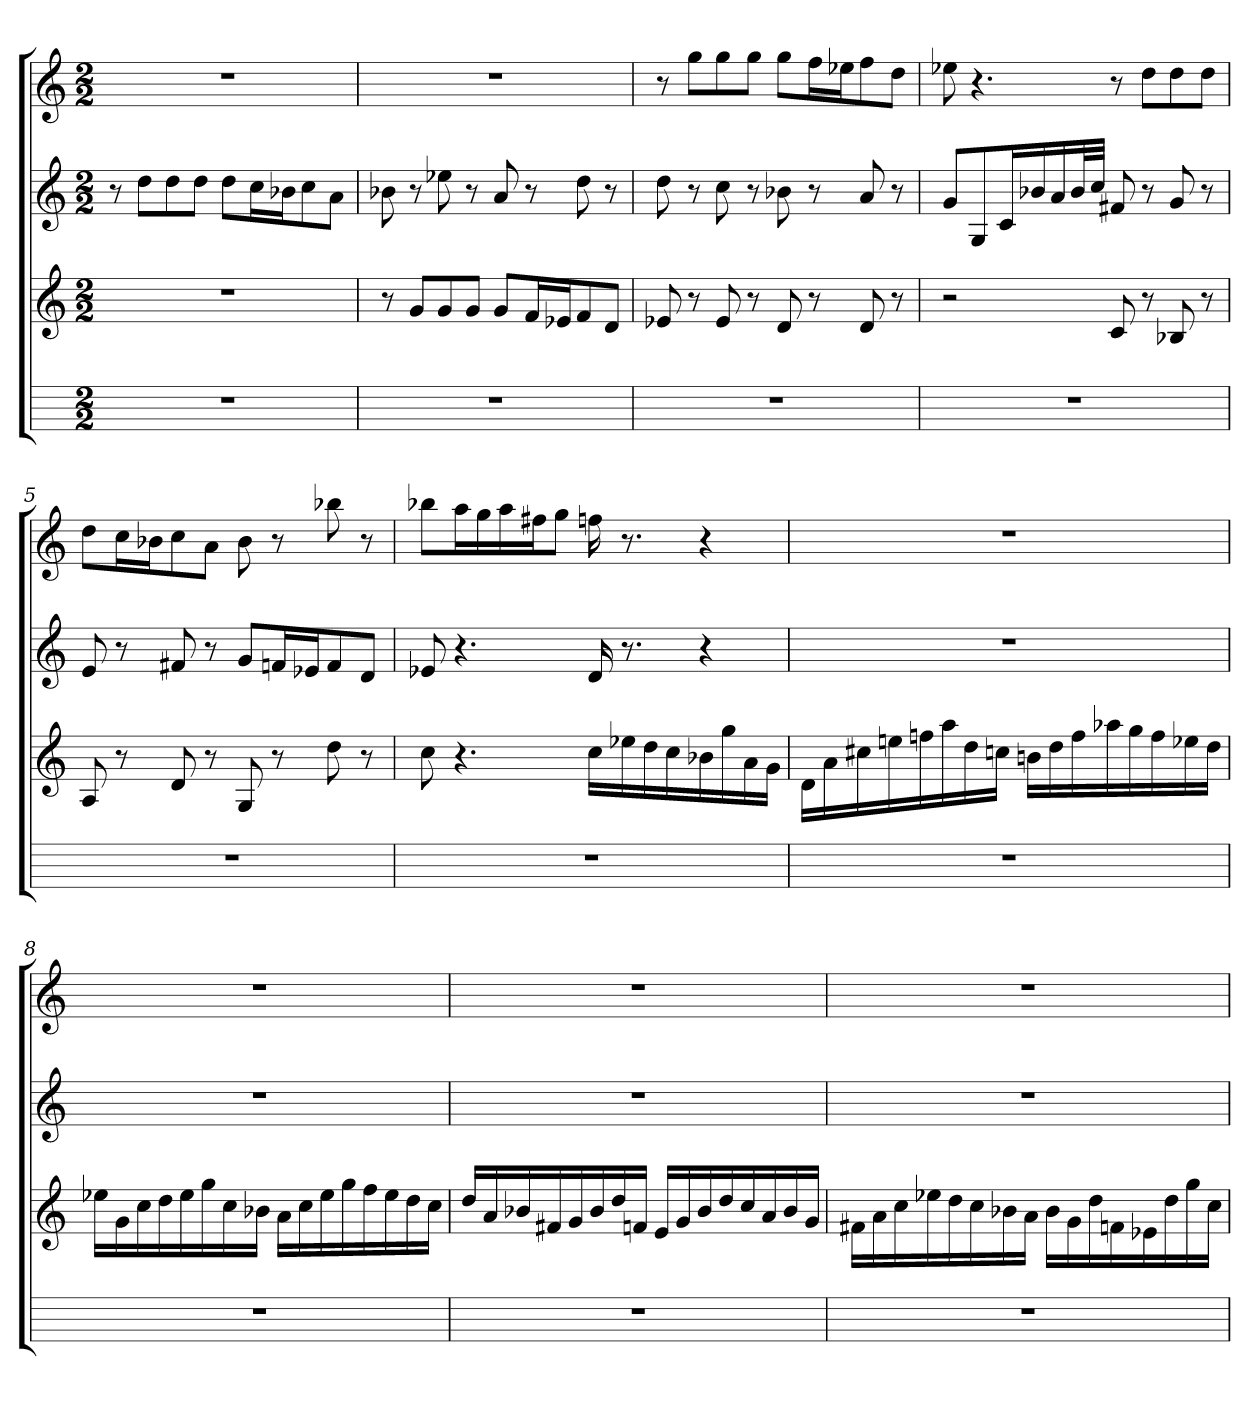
**kern	**kern	**kern	**kern
*part4	*part3	*part2	*part1
*staff4	*staff3	*staff2	*staff1
*M2/2	*M2/2	*M2/2	*M2/2
=1	=1	=1	=1
1r	1r	8r	1r
.	.	8ddL	.
.	.	8dd	.
.	.	8ddJ	.
.	.	8ddL	.
.	.	16ccL	.
.	.	16b-XJ	.
.	.	8cc	.
.	.	8aJ	.
=2	=2	=2	=2
1r	8r	8b-X	1r
.	8gL	8r	.
.	8g	8ee-X	.
.	8gJ	8r	.
.	8gL	8a	.
.	16fL	8r	.
.	16e-XJ	.	.
.	8f	8dd	.
.	8dJ	8r	.
=3	=3	=3	=3
1r	8e-X	8dd	8r
.	8r	8r	8ggL
.	8e-	8cc	8gg
.	8r	8r	8ggJ
.	8d	8b-X	8ggL
.	8r	8r	16ffL
.	.	.	16ee-XJ
.	8d	8a	8ff
.	8r	8r	8ddJ
=4	=4	=4	=4
1r	2r	8gL	8ee-X
.	.	8G	4.r
.	.	16cL	.
.	.	16b-X	.
.	.	16a	.
.	.	32b-L	.
.	.	32ccJJJ	.
.	8c	8f#X	8r
.	8r	8r	8ddL
.	8B-X	8g	8dd
.	8r	8r	8ddJ
=5	=5	=5	=5
1r	8A	8e	8ddL
.	8r	8r	16ccL
.	.	.	16b-XJ
.	8d	8f#X	8cc
.	8r	8r	8aJ
.	8G	8gL	8b-
.	8r	16fnL	8r
.	.	16e-XJ	.
.	8dd	8f	8bb-X
.	8r	8dJ	8r
=6	=6	=6	=6
1r	8cc	8e-X	8bb-XL
.	4.r	4.r	16aaL
.	.	.	16gg
.	.	.	16aa
.	.	.	16ff#XJ
.	.	.	8ggJ
.	16ccLL	16d	16ffn
.	16ee-X	8.r	8.r
.	16dd	.	.
.	16cc	.	.
.	16b-X	4r	4r
.	16gg	.	.
.	16a	.	.
.	16gJJ	.	.
=7	=7	=7	=7
1r	16dLL	1r	1r
.	16a	.	.
.	16cc#X	.	.
.	16een	.	.
.	16ffn	.	.
.	16aa	.	.
.	16dd	.	.
.	16ccnJJ	.	.
.	16bnLL	.	.
.	16dd	.	.
.	16ff	.	.
.	16aa-X	.	.
.	16gg	.	.
.	16ff	.	.
.	16ee-X	.	.
.	16ddJJ	.	.
=8	=8	=8	=8
1r	16ee-XLL	1r	1r
.	16g	.	.
.	16cc	.	.
.	16dd	.	.
.	16ee-	.	.
.	16gg	.	.
.	16cc	.	.
.	16b-XJJ	.	.
.	16aLL	.	.
.	16cc	.	.
.	16ee-	.	.
.	16gg	.	.
.	16ff	.	.
.	16ee-	.	.
.	16dd	.	.
.	16ccJJ	.	.
=9	=9	=9	=9
1r	16ddLL	1r	1r
.	16a	.	.
.	16b-X	.	.
.	16f#X	.	.
.	16g	.	.
.	16b-	.	.
.	16dd	.	.
.	16fnJJ	.	.
.	16eLL	.	.
.	16g	.	.
.	16b-	.	.
.	16dd	.	.
.	16cc	.	.
.	16a	.	.
.	16b-	.	.
.	16gJJ	.	.
=10	=10	=10	=10
1r	16f#XLL	1r	1r
.	16a	.	.
.	16cc	.	.
.	16ee-X	.	.
.	16dd	.	.
.	16cc	.	.
.	16b-X	.	.
.	16aJJ	.	.
.	16b-LL	.	.
.	16g	.	.
.	16dd	.	.
.	16fn	.	.
.	16e-X	.	.
.	16dd	.	.
.	16gg	.	.
.	16ccJJ	.	.
=	=	=	=
*-	*-	*-	*-
